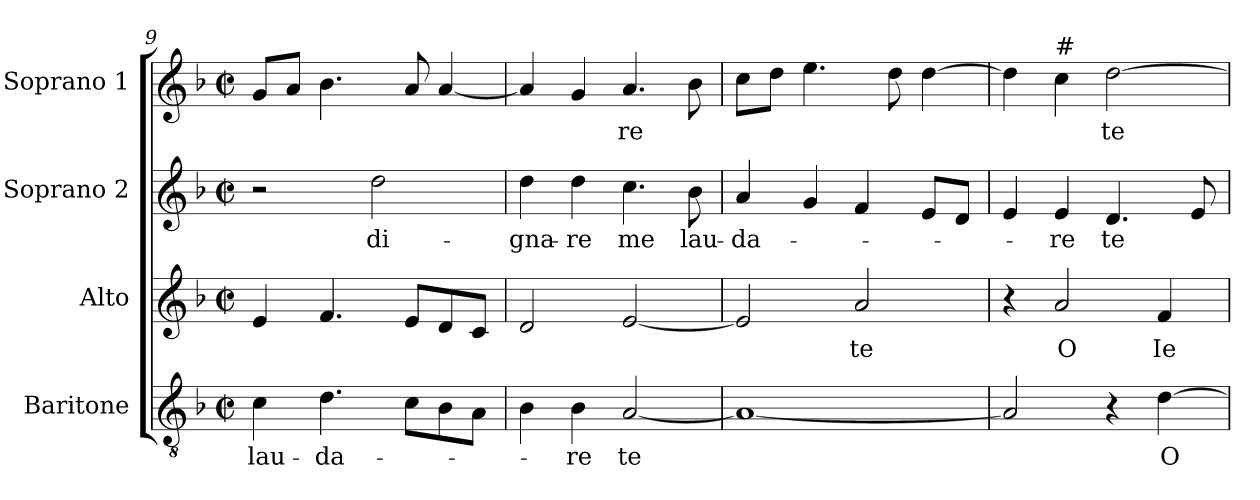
**kern	**text	**kern	**text	**kern	**text	**kern	**text
*part4	*part4	*part3	*part3	*part2	*part2	*part1	*part1
*staff4	*staff4	*staff3	*staff3	*staff2	*staff2	*staff1	*staff1
*I"Baritone	*	*I"Alto	*	*I"Soprano 2	*	*I"Soprano 1	*
*I'Bar	*	*I'A	*	*I'S 2	*	*I'S 1	*
*clefGv2	*	*clefG2	*	*clefG2	*	*clefG2	*
*k[b-]	*	*k[b-]	*	*k[b-]	*	*k[b-]	*
*F:	*	*F:	*	*F:	*	*F:	*
*M2/2	*	*M2/2	*	*M2/2	*	*M2/2	*
*met(c|)	*	*met(c|)	*	*met(c|)	*	*met(c|)	*
=9	=9	=9	=9	=9	=9	=9	=9
4c\	lau-	4e/	.	2r	.	8g/L	.
.	.	.	.	.	.	8a/J	.
4.d\	-da-	4.f/	.	.	.	4.b-\	.
.	.	.	.	2dd\	di-	.	.
8c\L	.	8e/L	.	.	.	8a/	.
8B-\	.	8d/	.	.	.	[4a/	.
8A\J	.	8c/J	.	.	.	.	.
=10	=10	=10	=10	=10	=10	=10	=10
4B-\	.	2d/	.	4dd\	-gna-	4a/]	.
4B-\	-re	.	.	4dd\	-re	4g/	.
[2A/	te	[2e/	.	4.cc\	me	4.a/	-re
.	.	.	.	8b-\	lau-	8b-\	.
=11	=11	=11	=11	=11	=11	=11	=11
1A_	.	2e/]	.	4a/	-da-	8cc\L	.
.	.	.	.	.	.	8dd\J	.
.	.	.	.	4g/	.	4.ee\	.
.	.	2a/	te	4f/	.	.	.
.	.	.	.	.	.	8dd\	.
.	.	.	.	8e/L	.	[4dd\	.
.	.	.	.	8d/J	.	.	.
=12	=12	=12	=12	=12	=12	=12	=12
2A/]	.	4r	.	4e/	.	4dd\]	.
!	!	!	!	!	!	!LO:TX:a:t=#	!
.	.	2a/	O	4e/	-re	4cc\	.
4r	.	.	.	4.d/	te	[2dd\	te
[4d\	O	4f/	Ie-	.	.	.	.
.	.	.	.	8e/	.	.	.
=	=	=	=	=	=	=	=
*-	*-	*-	*-	*-	*-	*-	*-
